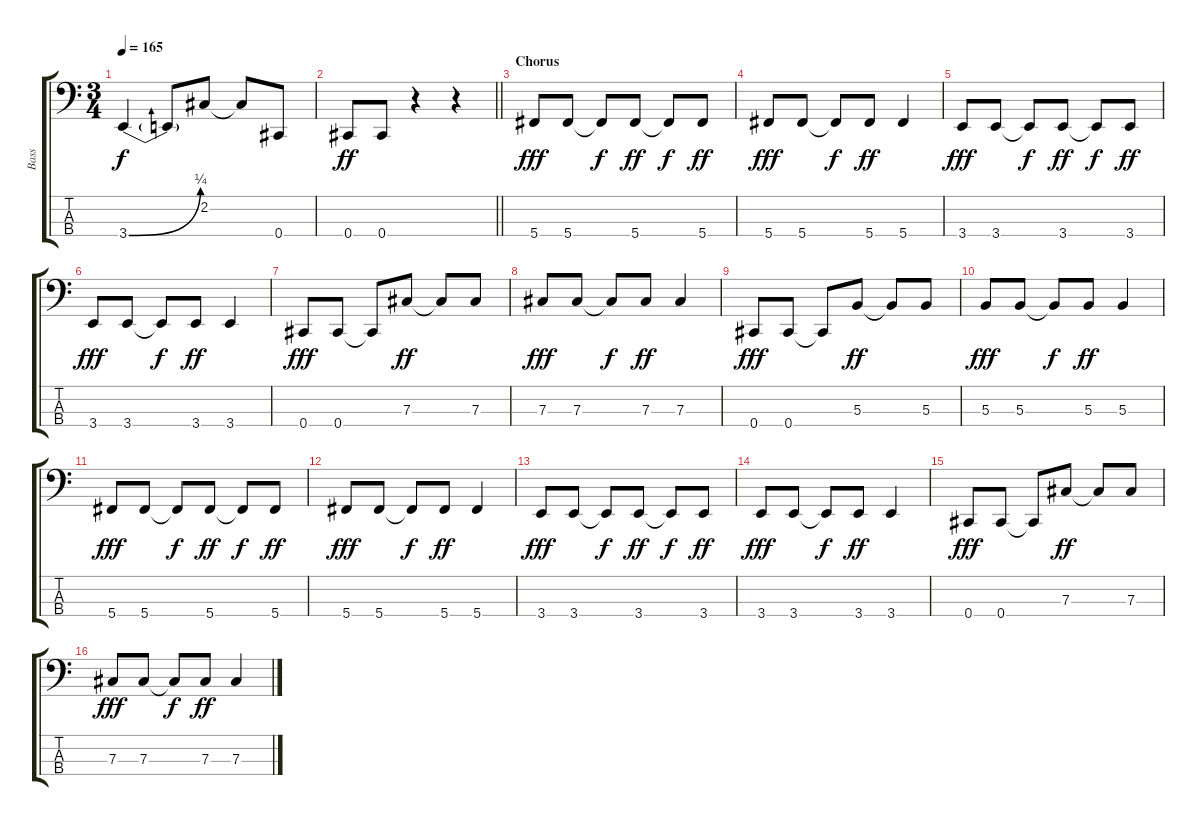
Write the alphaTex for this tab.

\track ("Bass" "Bass") {instrument electricbassfinger}
\staff {score tabs}
\tuning (E2 B1 Gb1 Db1) {hide}
\ts (3 4)
\tempo 165
\clef f4
\ks c
3.4{be (bend 0 0 60 1)}.4{dy f} 3.4{t}.8 2.2.8 2.2{t}.8 0.4.8 |
\barLineRight lightlight
0.4.8{dy ff} 0.4.8 r.4 r.4 |
\section ("" "Chorus")
5.4.8{dy fff} 5.4.8 5.4{t}.8{dy f} 5.4.8{dy ff} 5.4{t}.8{dy f} 5.4.8{dy ff} |
5.4.8{dy fff} 5.4.8 5.4{t}.8{dy f} 5.4.8{dy ff} 5.4.4 |
3.4.8{dy fff} 3.4.8 3.4{t}.8{dy f} 3.4.8{dy ff} 3.4{t}.8{dy f} 3.4.8{dy ff} |
3.4.8{dy fff} 3.4.8 3.4{t}.8{dy f} 3.4.8{dy ff} 3.4.4 |
0.4.8{dy fff} 0.4.8 0.4{t}.8 7.3.8{dy ff} 7.3{t}.8 7.3.8 |
7.3.8{dy fff} 7.3.8 7.3{t}.8{dy f} 7.3.8{dy ff} 7.3.4 |
0.4.8{dy fff} 0.4.8 0.4{t}.8 5.3.8{dy ff} 5.3{t}.8 5.3.8 |
5.3.8{dy fff} 5.3.8 5.3{t}.8{dy f} 5.3.8{dy ff} 5.3.4 |
5.4.8{dy fff} 5.4.8 5.4{t}.8{dy f} 5.4.8{dy ff} 5.4{t}.8{dy f} 5.4.8{dy ff} |
5.4.8{dy fff} 5.4.8 5.4{t}.8{dy f} 5.4.8{dy ff} 5.4.4 |
3.4.8{dy fff} 3.4.8 3.4{t}.8{dy f} 3.4.8{dy ff} 3.4{t}.8{dy f} 3.4.8{dy ff} |
3.4.8{dy fff} 3.4.8 3.4{t}.8{dy f} 3.4.8{dy ff} 3.4.4 |
0.4.8{dy fff} 0.4.8 0.4{t}.8 7.3.8{dy ff} 7.3{t}.8 7.3.8 |
7.3.8{dy fff} 7.3.8 7.3{t}.8{dy f} 7.3.8{dy ff} 7.3.4
